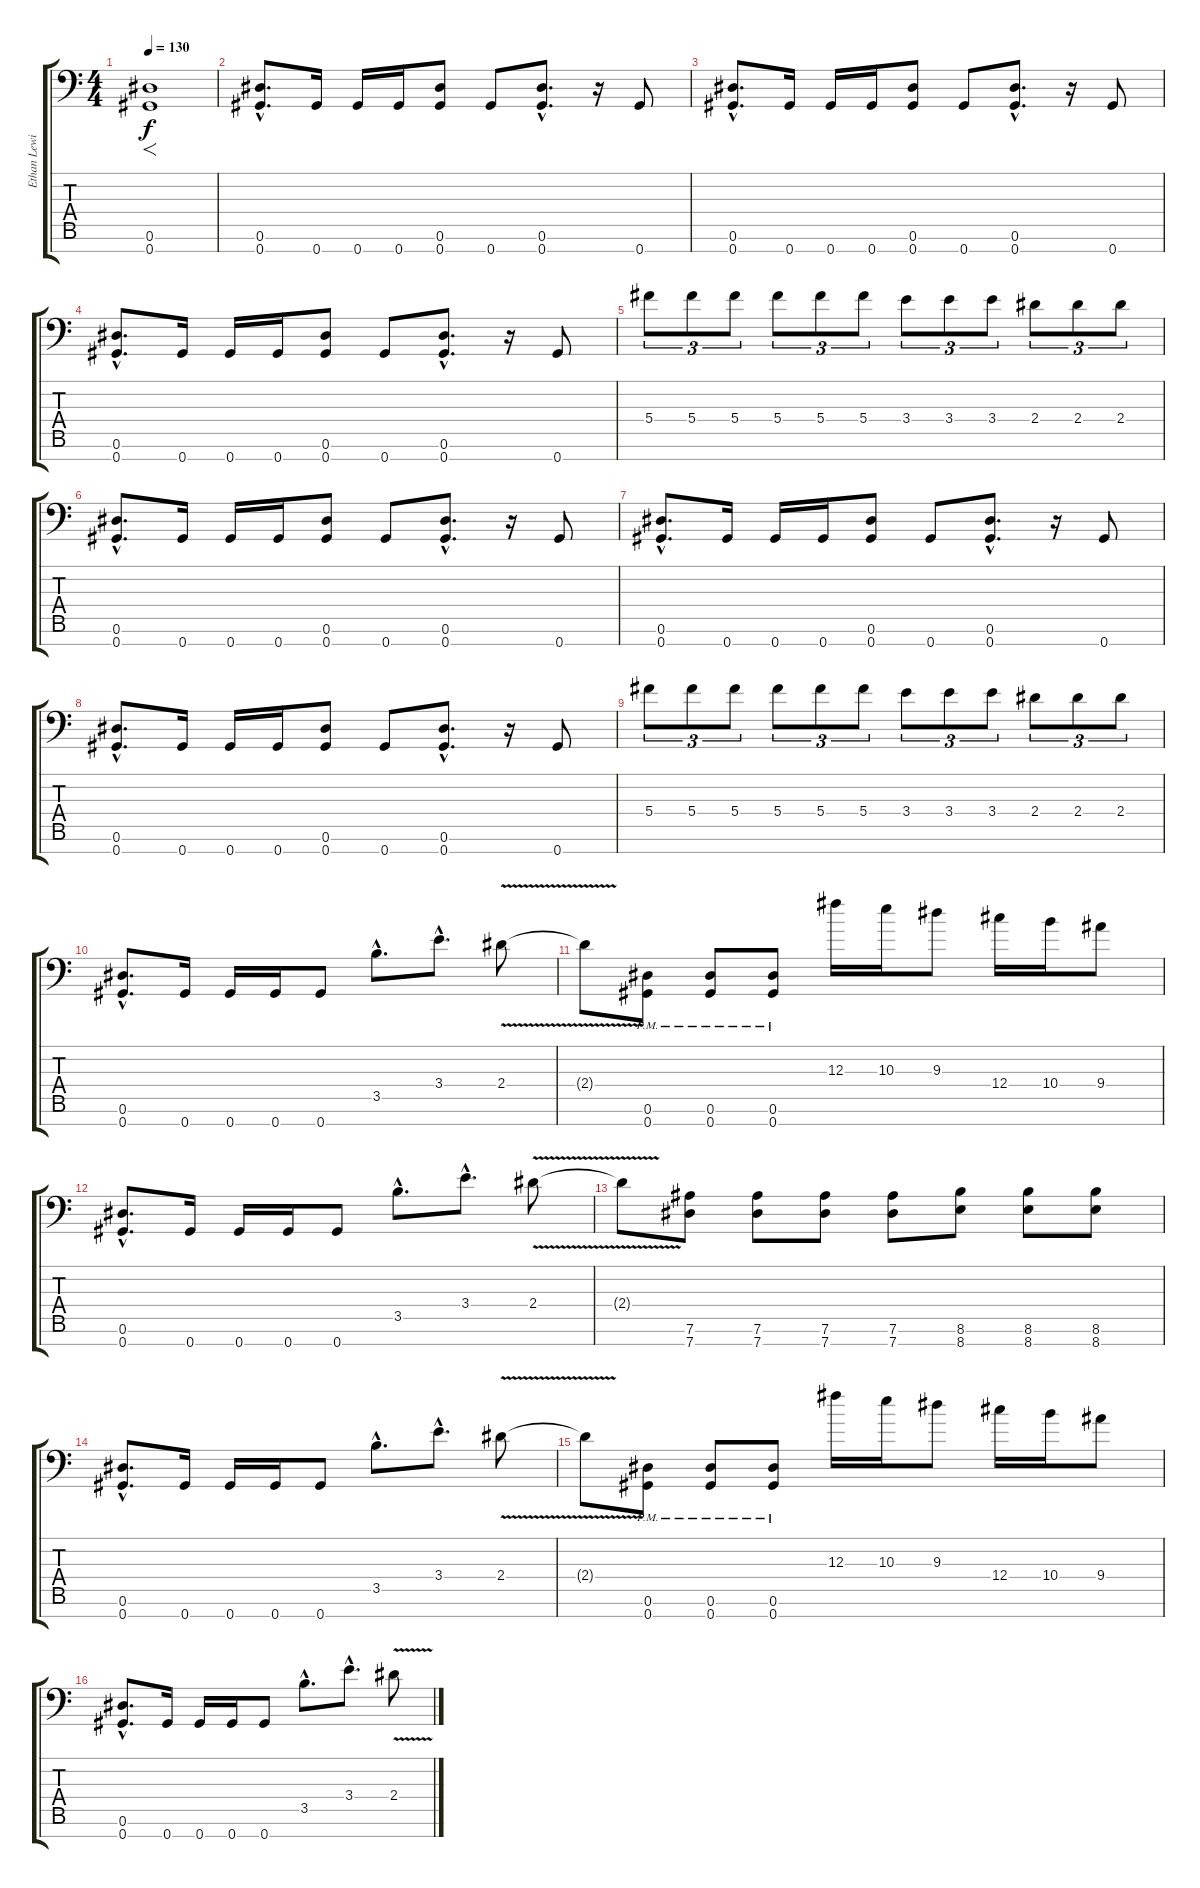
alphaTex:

\track ("Ethan Lewis" "Ethan Lewi") {instrument overdrivenguitar}
\staff {score tabs}
\tuning (Eb4 Bb3 Gb3 Db3 Ab2 Eb2 Ab1) {hide}
\ts (4 4)
\tempo 130
\clef f4
\ks c
(0.6 0.7).1{f dy f instrument overdrivenguitar} |
(0.6{hac} 0.7{hac}).8{d} 0.7.16 0.7.16 0.7.16 (0.6 0.7).8 0.7.8 (0.6{hac} 0.7{hac}).8{d} r.16 0.7.8 |
(0.6{hac} 0.7{hac}).8{d} 0.7.16 0.7.16 0.7.16 (0.6 0.7).8 0.7.8 (0.6{hac} 0.7{hac}).8{d} r.16 0.7.8 |
(0.6{hac} 0.7{hac}).8{d} 0.7.16 0.7.16 0.7.16 (0.6 0.7).8 0.7.8 (0.6{hac} 0.7{hac}).8{d} r.16 0.7.8 |
5.4.8{tu (3 2)} 5.4.8{tu (3 2)} 5.4.8{tu (3 2)} 5.4.8{tu (3 2)} 5.4.8{tu (3 2)} 5.4.8{tu (3 2)} 3.4.8{tu (3 2)} 3.4.8{tu (3 2)} 3.4.8{tu (3 2)} 2.4.8{tu (3 2)} 2.4.8{tu (3 2)} 2.4.8{tu (3 2)} |
(0.6{hac} 0.7{hac}).8{d} 0.7.16 0.7.16 0.7.16 (0.6 0.7).8 0.7.8 (0.6{hac} 0.7{hac}).8{d} r.16 0.7.8 |
(0.6{hac} 0.7{hac}).8{d} 0.7.16 0.7.16 0.7.16 (0.6 0.7).8 0.7.8 (0.6{hac} 0.7{hac}).8{d} r.16 0.7.8 |
(0.6{hac} 0.7{hac}).8{d} 0.7.16 0.7.16 0.7.16 (0.6 0.7).8 0.7.8 (0.6{hac} 0.7{hac}).8{d} r.16 0.7.8 |
5.4.8{tu (3 2)} 5.4.8{tu (3 2)} 5.4.8{tu (3 2)} 5.4.8{tu (3 2)} 5.4.8{tu (3 2)} 5.4.8{tu (3 2)} 3.4.8{tu (3 2)} 3.4.8{tu (3 2)} 3.4.8{tu (3 2)} 2.4.8{tu (3 2)} 2.4.8{tu (3 2)} 2.4.8{tu (3 2)} |
(0.6{hac} 0.7{hac}).8{d} 0.7.16 0.7.16 0.7.16 0.7.8 3.5{hac}.8{d} 3.4{hac}.8{d} 2.4{v}.8 |
2.4{t}.8 (0.6{pm} 0.7{pm}).8 (0.6{pm} 0.7{pm}).8 (0.6{pm} 0.7{pm}).8 12.3.16 10.3.16 9.3.8 12.4.16 10.4.16 9.4.8 |
(0.6{hac} 0.7{hac}).8{d} 0.7.16 0.7.16 0.7.16 0.7.8 3.5{hac}.8{d} 3.4{hac}.8{d} 2.4{v}.8 |
2.4{t}.8 (7.6 7.7).8 (7.6 7.7).8 (7.6 7.7).8 (7.6 7.7).8 (8.6 8.7).8 (8.6 8.7).8 (8.6 8.7).8 |
(0.6{hac} 0.7{hac}).8{d} 0.7.16 0.7.16 0.7.16 0.7.8 3.5{hac}.8{d} 3.4{hac}.8{d} 2.4{v}.8 |
2.4{t}.8 (0.6{pm} 0.7{pm}).8 (0.6{pm} 0.7{pm}).8 (0.6{pm} 0.7{pm}).8 12.3.16 10.3.16 9.3.8 12.4.16 10.4.16 9.4.8 |
(0.6{hac} 0.7{hac}).8{d} 0.7.16 0.7.16 0.7.16 0.7.8 3.5{hac}.8{d} 3.4{hac}.8{d} 2.4{v}.8
